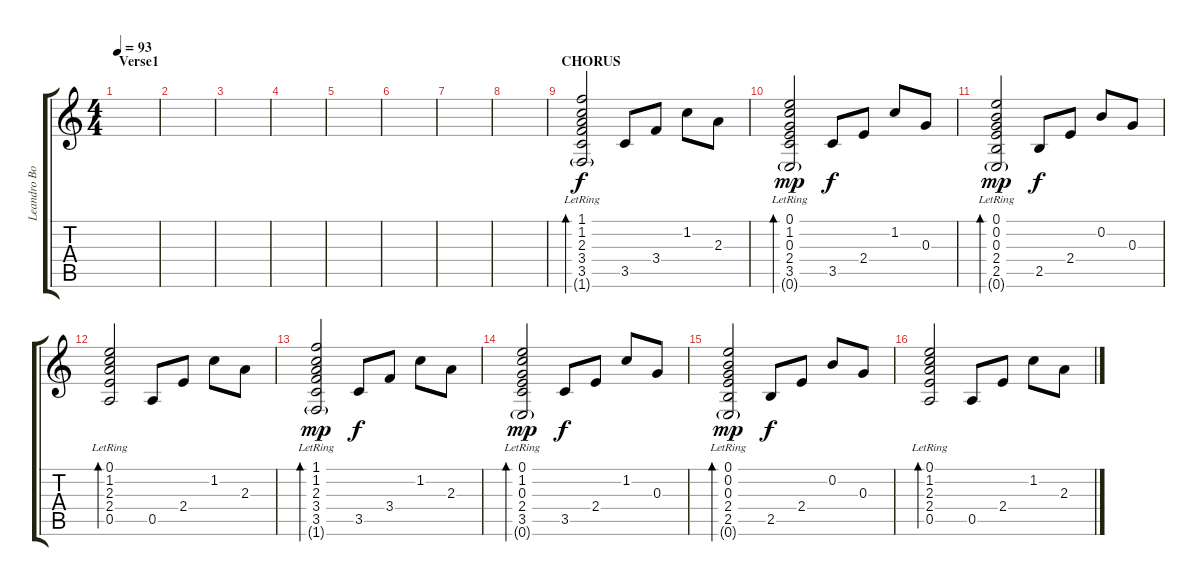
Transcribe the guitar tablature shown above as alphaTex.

\track ("Leandro Boné" "Leandro Bo") {instrument electricguitarclean}
\staff {score tabs}
\tuning (E4 B3 G3 D3 A2 E2) {hide}
\ts (4 4)
\section ("" "Verse1")
\tempo 93
\clef g2
\ks c
|
|
|
|
|
|
|
|
\section ("" "CHORUS")
(1.1{lr} 1.2{lr} 2.3{lr} 3.4{lr} 3.5{lr} 1.6{g lr}).2{bd 240} 3.5.8{dy f} 3.4.8 1.2.8 2.3.8 |
(0.1{lr} 1.2{lr} 0.3{lr} 2.4{lr} 3.5{lr} 0.6{g lr}).2{bd 120 dy mp} 3.5.8{dy f} 2.4.8 1.2.8 0.3.8 |
(0.1 0.2{lr} 0.3{lr} 2.4{lr} 2.5{lr} 0.6{g lr}).2{bd 120 dy mp} 2.5.8{dy f} 2.4.8 0.2.8 0.3.8 |
(0.1{lr} 1.2{lr} 2.3{lr} 2.4{lr} 0.5{lr}).2{bd 120} 0.5.8 2.4.8 1.2.8 2.3.8 |
(1.1{lr} 1.2{lr} 2.3{lr} 3.4{lr} 3.5{lr} 1.6{g lr}).2{bd 120 dy mp} 3.5.8{dy f} 3.4.8 1.2.8 2.3.8 |
(0.1{lr} 1.2{lr} 0.3{lr} 2.4{lr} 3.5{lr} 0.6{g lr}).2{bd 120 dy mp} 3.5.8{dy f} 2.4.8 1.2.8 0.3.8 |
(0.1 0.2{lr} 0.3{lr} 2.4{lr} 2.5{lr} 0.6{g lr}).2{bd 120 dy mp} 2.5.8{dy f} 2.4.8 0.2.8 0.3.8 |
(0.1{lr} 1.2{lr} 2.3{lr} 2.4{lr} 0.5{lr}).2{bd 120} 0.5.8 2.4.8 1.2.8 2.3.8
